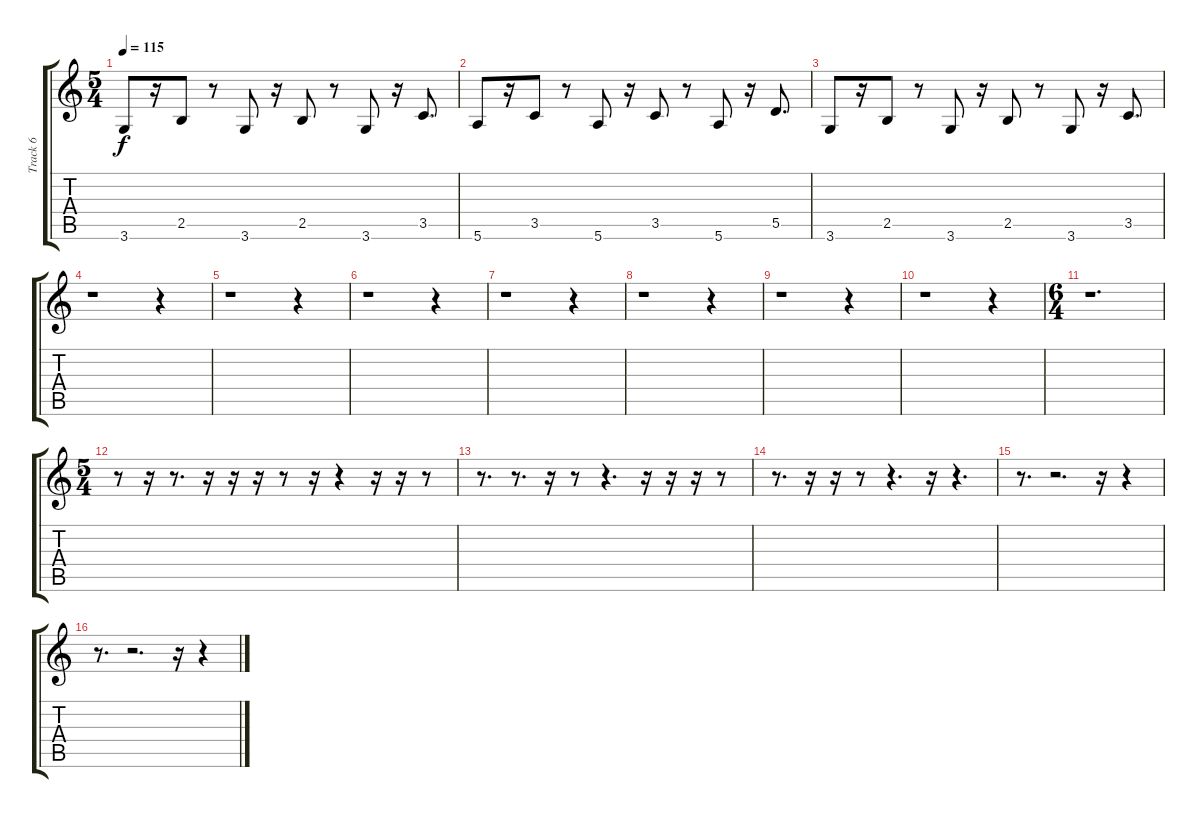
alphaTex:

\track ("Track 6" "Track 6") {instrument acousticguitarsteel}
\staff {score tabs}
\tuning (E4 B3 G3 D3 A2 E2) {hide}
\ts (5 4)
\tempo 115
\clef g2
\ks c
3.6.8{dy f} r.16 2.5.8 r.8 3.6.8 r.16 2.5.8 r.8 3.6.8 r.16 3.5.8{d} |
5.6.8 r.16 3.5.8 r.8 5.6.8 r.16 3.5.8 r.8 5.6.8 r.16 5.5.8{d} |
3.6.8 r.16 2.5.8 r.8 3.6.8 r.16 2.5.8 r.8 3.6.8 r.16 3.5.8{d} |
r.1 r.4 |
r.1 r.4 |
r.1 r.4 |
r.1 r.4 |
r.1 r.4 |
r.1 r.4 |
r.1 r.4 |
\ts (6 4)
r.1{d} |
\ts (5 4)
r.8 r.16 r.8{d} r.16 r.16 r.16 r.8 r.16 r.4 r.16 r.16 r.8 |
r.8{d} r.8{d} r.16 r.8 r.4{d} r.16 r.16 r.16 r.8 |
r.8{d} r.16 r.16 r.8 r.4{d} r.16 r.4{d} |
r.8{d} r.2{d} r.16 r.4 |
r.8{d} r.2{d} r.16 r.4
